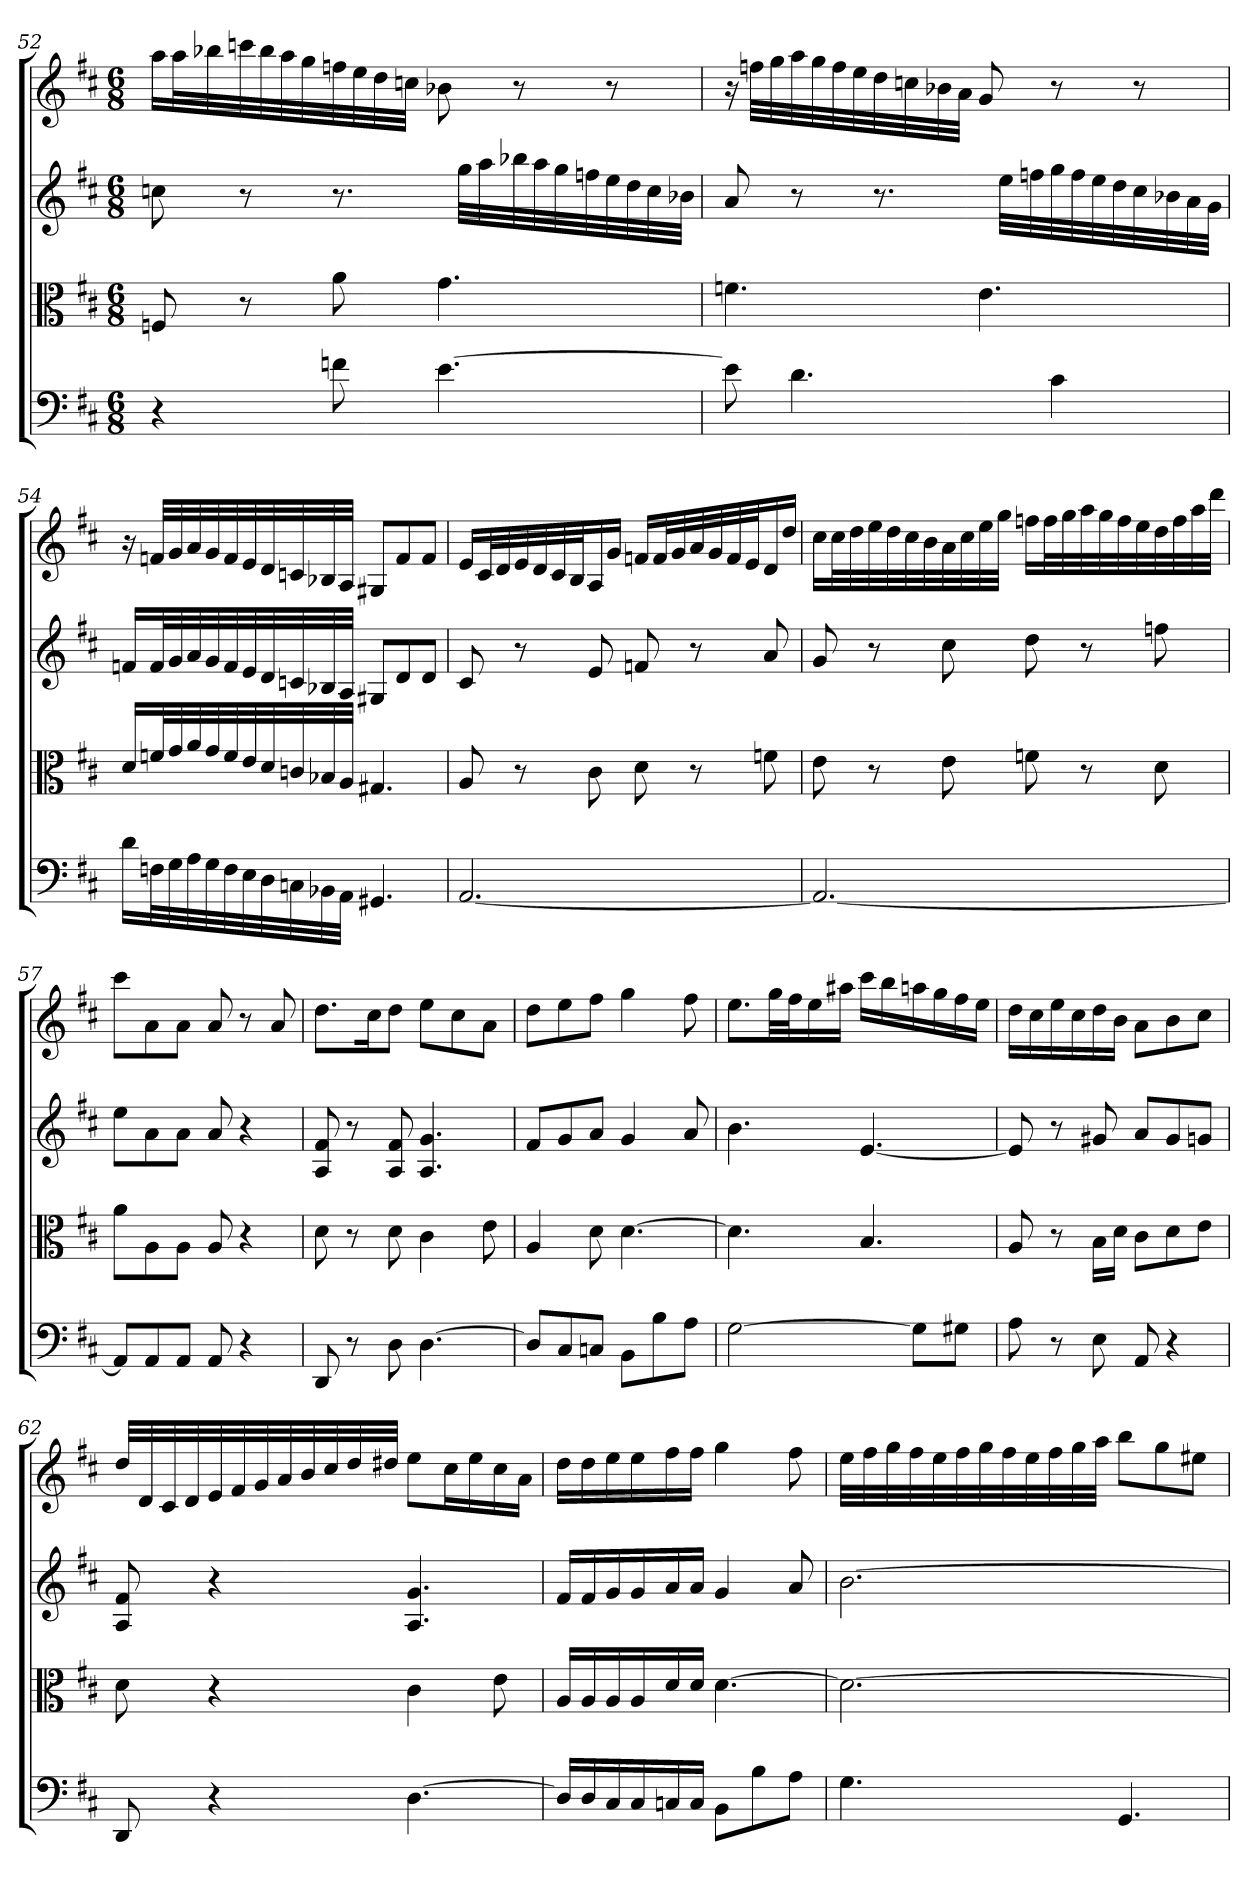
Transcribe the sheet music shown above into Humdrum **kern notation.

**kern	**kern	**kern	**kern
*part4	*part3	*part2	*part1
*staff4	*staff3	*staff2	*staff1
*clefF4	*clefC3	*	*
*k[f#c#]	*k[f#c#]	*k[f#c#]	*k[f#c#]
*D:	*D:	*D:	*D:
*M6/8	*M6/8	*M6/8	*M6/8
=52	=52	=52	=52
4r	8Fn	8ccn	16aaLL
.	.	.	32aaL
.	.	.	32bb-X
.	8r	8r	32cccn
.	.	.	32bb-
.	.	.	32aa
.	.	.	32gg
8fn	8a	8.r	32ffn
.	.	.	32ee
.	.	.	32dd
.	.	.	32ccnJJJ
[4.e	4.g	.	8b-X
.	.	32ggLLL	.
.	.	32aa	.
.	.	32bb-X	8r
.	.	32aa	.
.	.	32gg	.
.	.	32ffn	.
.	.	32ee	8r
.	.	32dd	.
.	.	32cc	.
.	.	32b-XJJJ	.
=53	=53	=53	=53
8e]	4.fn	8a	16r
.	.	.	32ffnLLL
.	.	.	32gg
4.d	.	8r	32aa
.	.	.	32gg
.	.	.	32ff
.	.	.	32ee
.	.	8.r	32dd
.	.	.	32ccn
.	.	.	32b-X
.	.	.	32aJJJ
.	4.e	.	8g
.	.	32eeLLL	.
.	.	32ffn	.
4c#	.	32gg	8r
.	.	32ff	.
.	.	32ee	.
.	.	32dd	.
.	.	32cc#	8r
.	.	32b-X	.
.	.	32a	.
.	.	32gJJJ	.
=54	=54	=54	=54
16d\LL	16d/LL	16fnLL	16r
32Fn\L	32fn/L	32fL	32fnLLL
32G\	32g/	32g	32g
32A\	32a/	32a	32a
32G\	32g/	32g	32g
32F\	32f/	32f	32f
32E\	32e/	32e	32e
32D\	32d/	32d	32d
32Cn\	32cn/	32cn	32cn
32BB-X\	32B-X/	32B-X	32B-X
32AA\JJJ	32A/JJJ	32AJJJ	32AJJJ
4.GG#X	4.G#X	8G#XL	8G#XL
.	.	8d	8f
.	.	8dJ	8fJ
=55	=55	=55	=55
[2.AA	8A	8c#	16eLL
.	.	.	32c#L
.	.	.	32d
.	8r	8r	32e
.	.	.	32d
.	.	.	32c#
.	.	.	32BJ
.	8c#	8e	16A
.	.	.	16gJJ
.	8d	8fn	16fnLL
.	.	.	32fL
.	.	.	32g
.	8r	8r	32a
.	.	.	32g
.	.	.	32f
.	.	.	32eJ
.	8fn	8a	16d
.	.	.	16ddJJ
=56	=56	=56	=56
2.AA_	8e	8g	16cc#LL
.	.	.	32cc#L
.	.	.	32dd
.	8r	8r	32ee
.	.	.	32dd
.	.	.	32cc#
.	.	.	32b
.	8e	8cc#	32a
.	.	.	32cc#
.	.	.	32ee
.	.	.	32ggJJJ
.	8fn	8dd	16ffnLL
.	.	.	32ffL
.	.	.	32gg
.	8r	8r	32aa
.	.	.	32gg
.	.	.	32ff
.	.	.	32ee
.	8d	8ffn	32dd
.	.	.	32ff
.	.	.	32aa
.	.	.	32dddJJJ
=57	=57	=57	=57
8AA/L]	8a\L	8eeL	8ccc#L
8AA/	8A\	8a	8a
8AA/J	8A\J	8aJ	8aJ
8AA	8A	8a	8a
4r	4r	4r	8r
.	.	.	8a
=58	=58	=58	=58
8DD	8d	8A 8f#	8.ddL
8r	8r	8r	.
.	.	.	16cc#K
8D	8d	8A 8f#	8ddJ
[4.D	4c#	4.A 4.g	8eeL
.	.	.	8cc#
.	8e	.	8aJ
=59	=59	=59	=59
8D/L]	4A	8f#L	8ddL
8C#/	.	8g	8ee
8Cn/J	8d	8aJ	8ff#J
8BB\L	[4.d	4g	4gg
8B\	.	.	.
8A\J	.	8a	8ff#
=60	=60	=60	=60
[2G	4.d]	4.b	8.eeL
.	.	.	32ggLL
.	.	.	32ff#J
.	.	.	16ee
.	.	.	16aa#XJJ
.	4.B	[4.e	16ccc#LL
.	.	.	16bb
8G\L]	.	.	16aan
.	.	.	16gg
8G#X\J	.	.	16ff#
.	.	.	16eeJJ
=61	=61	=61	=61
8A	8A	8e]	16ddLL
.	.	.	16cc#
8r	8r	8r	16ee
.	.	.	16cc#
8E	16B\LL	8g#X	16dd
.	16d\JJ	.	16bJJ
8AA	8c#\L	8aL	8aL
4r	8d\	8g#	8b
.	8e\J	8gnJ	8cc#J
=62	=62	=62	=62
8DD	8d	8A 8f#	32ddLLL
.	.	.	32d
.	.	.	32c#
.	.	.	32d
4r	4r	4r	32e
.	.	.	32f#
.	.	.	32g
.	.	.	32a
.	.	.	32b
.	.	.	32cc#
.	.	.	32dd
.	.	.	32dd#XJJJ
[4.D	4c#	4.A 4.g	8eeL
.	.	.	16cc#L
.	.	.	16ee
.	8e	.	16cc#
.	.	.	16aJJ
=63	=63	=63	=63
16D/LL]	16A/LL	16f#LL	16ddLL
16D/	16A/	16f#	16dd
16C#/	16A/	16g	16ee
16C#/	16A/	16g	16ee
16Cn/	16d/	16a	16ff#
16C/JJ	16d/JJ	16aJJ	16ff#JJ
8BB\L	[4.d	4g	4gg
8B\	.	.	.
8A\J	.	8a	8ff#
=64	=64	=64	=64
4.G	2.d_	[2.b	32eeLLL
.	.	.	32ff#
.	.	.	32gg
.	.	.	32ff#
.	.	.	32ee
.	.	.	32ff#
.	.	.	32gg
.	.	.	32ff#
.	.	.	32ee
.	.	.	32ff#
.	.	.	32gg
.	.	.	32aaJJJ
4.GG	.	.	8bbL
.	.	.	8gg
.	.	.	8ee#XJ
=	=	=	=
*-	*-	*-	*-
